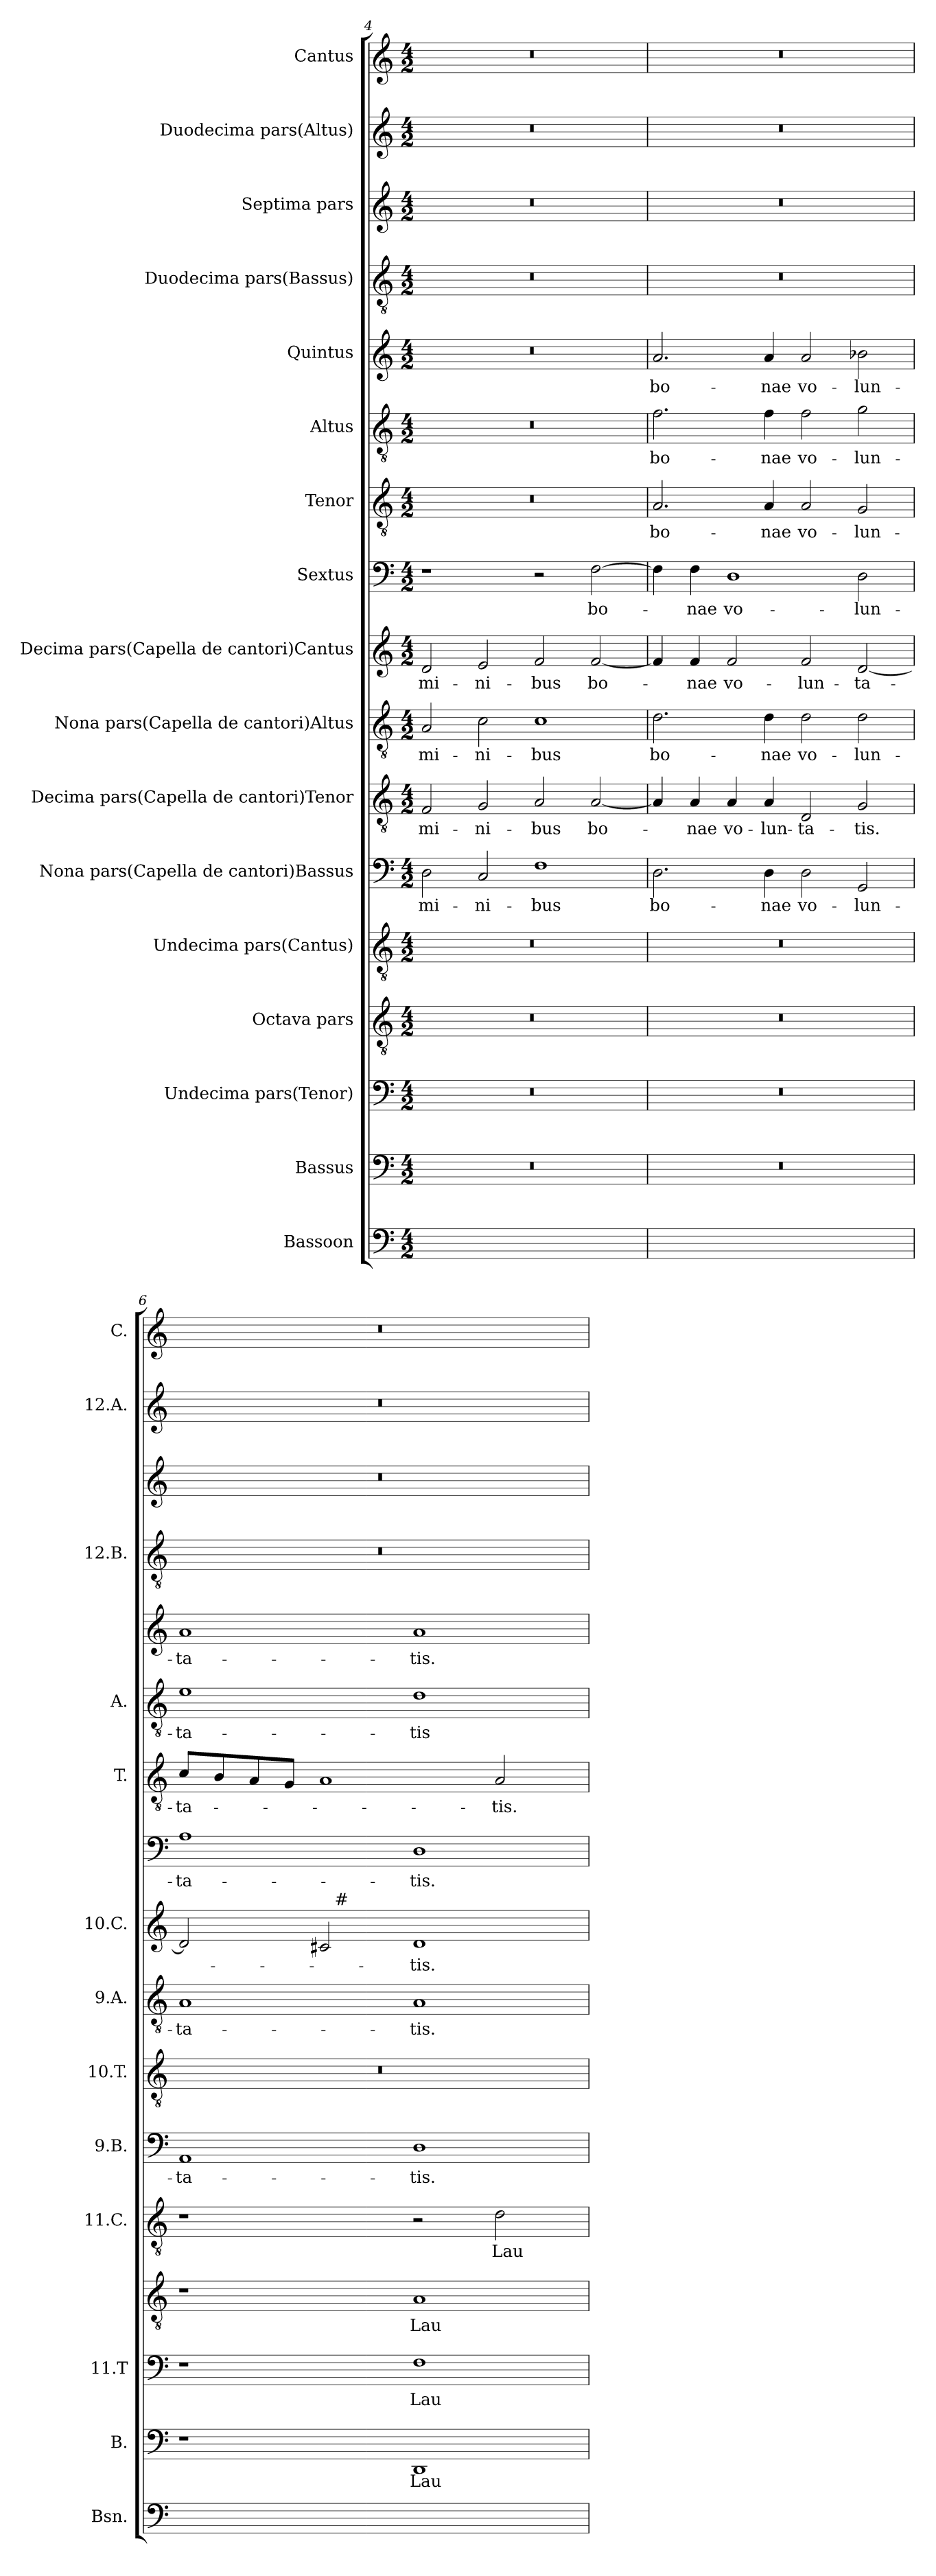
**kern	**text	**kern	**text	**kern	**text	**kern	**text	**kern	**text	**kern	**text	**kern	**text	**kern	**text	**kern	**text	**kern	**text	**kern	**text	**kern	**text	**kern	**text	**kern	**kern	**kern	**kern
*part17	*part17	*part16	*part16	*part15	*part15	*part14	*part14	*part13	*part13	*part12	*part12	*part11	*part11	*part10	*part10	*part9	*part9	*part8	*part8	*part7	*part7	*part6	*part6	*part5	*part5	*part4	*part3	*part2	*part1
*staff17	*staff17	*staff16	*staff16	*staff15	*staff15	*staff14	*staff14	*staff13	*staff13	*staff12	*staff12	*staff11	*staff11	*staff10	*staff10	*staff9	*staff9	*staff8	*staff8	*staff7	*staff7	*staff6	*staff6	*staff5	*staff5	*staff4	*staff3	*staff2	*staff1
*I"Bassoon	*	*I"Bassus	*	*I"Undecima pars(Tenor)	*	*I"Octava pars	*	*I"Undecima pars(Cantus)	*	*I"Nona pars(Capella de cantori)Bassus	*	*I"Decima pars(Capella de cantori)Tenor	*	*I"Nona pars(Capella de cantori)Altus	*	*I"Decima pars(Capella de cantori)Cantus	*	*I"Sextus	*	*I"Tenor	*	*I"Altus	*	*I"Quintus	*	*I"Duodecima pars(Bassus)	*I"Septima pars	*I"Duodecima pars(Altus)	*I"Cantus
*I'Bsn.	*	*I'B.	*	*I'11.T	*	*	*	*I'11.C.	*	*I'9.B.	*	*I'10.T.	*	*I'9.A.	*	*I'10.C.	*	*	*	*I'T.	*	*I'A.	*	*	*	*I'12.B.	*	*I'12.A.	*I'C.
*clefF4	*	*clefF4	*	*clefF4	*	*clefGv2	*	*clefGv2	*	*clefF4	*	*clefGv2	*	*clefGv2	*	*clefG2	*	*clefF4	*	*clefGv2	*	*clefGv2	*	*clefG2	*	*clefGv2	*clefG2	*clefG2	*clefG2
*	*	*	*	*	*	*ITrd7c12	*	*ITrd7c12	*	*	*	*ITrd7c12	*	*ITrd7c12	*	*	*	*	*	*ITrd7c12	*	*ITrd7c12	*	*	*	*ITrd7c12	*	*	*
*k[]	*	*k[]	*	*k[]	*	*k[]	*	*k[]	*	*k[]	*	*k[]	*	*k[]	*	*k[]	*	*k[]	*	*k[]	*	*k[]	*	*k[]	*	*k[]	*k[]	*k[]	*k[]
*a:	*	*a:	*	*a:	*	*a:	*	*a:	*	*a:	*	*a:	*	*a:	*	*a:	*	*a:	*	*a:	*	*a:	*	*a:	*	*a:	*a:	*a:	*a:
*M4/2	*	*M4/2	*	*M4/2	*	*M4/2	*	*M4/2	*	*M4/2	*	*M4/2	*	*M4/2	*	*M4/2	*	*M4/2	*	*M4/2	*	*M4/2	*	*M4/2	*	*M4/2	*M4/2	*M4/2	*M4/2
=4	=4	=4	=4	=4	=4	=4	=4	=4	=4	=4	=4	=4	=4	=4	=4	=4	=4	=4	=4	=4	=4	=4	=4	=4	=4	=4	=4	=4	=4
!	!	!LO:N:vis=1	!	!LO:N:vis=1	!	!LO:N:vis=1	!	!LO:N:vis=1	!	!	!LO:LY:b	!	!LO:LY:b	!	!LO:LY:b	!	!LO:LY:b	!	!	!LO:N:vis=1	!	!LO:N:vis=1	!	!LO:N:vis=1	!	!LO:N:vis=1	!LO:N:vis=1	!LO:N:vis=1	!LO:N:vis=1
0ryy	.	0r	.	0r	.	0r	.	0r	.	2D\	-mi-	2FF/	-mi-	2AA/	-mi-	2d/	-mi-	1r	.	0r	.	0r	.	0r	.	0r	0r	0r	0r
!	!	!	!	!	!	!	!	!	!	!	!LO:LY:b	!	!LO:LY:b	!	!LO:LY:b	!	!LO:LY:b	!	!	!	!	!	!	!	!	!	!	!	!
.	.	.	.	.	.	.	.	.	.	2C/	-ni-	2GG/	-ni-	2C\	-ni-	2e/	-ni-	.	.	.	.	.	.	.	.	.	.	.	.
!	!	!	!	!	!	!	!	!	!	!	!LO:LY:b	!	!LO:LY:b	!	!LO:LY:b	!	!LO:LY:b	!	!	!	!	!	!	!	!	!	!	!	!
.	.	.	.	.	.	.	.	.	.	1F	-bus	2AA/	-bus	1C	-bus	2f/	-bus	2r	.	.	.	.	.	.	.	.	.	.	.
!	!	!	!	!	!	!	!	!	!	!	!	!	!LO:LY:b	!	!	!	!LO:LY:b	!	!LO:LY:b	!	!	!	!	!	!	!	!	!	!
.	.	.	.	.	.	.	.	.	.	.	.	[<2AA/	bo-	.	.	[<2f/	bo-	[>2F\	bo-	.	.	.	.	.	.	.	.	.	.
=5	=5	=5	=5	=5	=5	=5	=5	=5	=5	=5	=5	=5	=5	=5	=5	=5	=5	=5	=5	=5	=5	=5	=5	=5	=5	=5	=5	=5	=5
!	!	!LO:N:vis=1	!	!LO:N:vis=1	!	!LO:N:vis=1	!	!LO:N:vis=1	!	!	!LO:LY:b	!	!	!	!LO:LY:b	!	!	!	!	!	!LO:LY:b	!	!LO:LY:b	!	!LO:LY:b	!LO:N:vis=1	!LO:N:vis=1	!LO:N:vis=1	!LO:N:vis=1
0ryy	.	0r	.	0r	.	0r	.	0r	.	2.D\	bo-	4AA/]	.	2.D\	bo-	4f/]	.	4F\]	.	2.AA/	bo-	2.F\	bo-	2.a/	bo-	0r	0r	0r	0r
!	!	!	!	!	!	!	!	!	!	!	!	!	!LO:LY:b	!	!	!	!LO:LY:b	!	!LO:LY:b	!	!	!	!	!	!	!	!	!	!
.	.	.	.	.	.	.	.	.	.	.	.	4AA/	-nae	.	.	4f/	-nae	4F\	-nae	.	.	.	.	.	.	.	.	.	.
!	!	!	!	!	!	!	!	!	!	!	!	!	!LO:LY:b	!	!	!	!LO:LY:b	!	!LO:LY:b	!	!	!	!	!	!	!	!	!	!
.	.	.	.	.	.	.	.	.	.	.	.	4AA/	vo-	.	.	2f/	vo-	1D	vo-	.	.	.	.	.	.	.	.	.	.
!	!	!	!	!	!	!	!	!	!	!	!LO:LY:b	!	!LO:LY:b	!	!LO:LY:b	!	!	!	!	!	!LO:LY:b	!	!LO:LY:b	!	!LO:LY:b	!	!	!	!
.	.	.	.	.	.	.	.	.	.	4D\	-nae	4AA/	-lun-	4D\	-nae	.	.	.	.	4AA/	-nae	4F\	-nae	4a/	-nae	.	.	.	.
!	!	!	!	!	!	!	!	!	!	!	!LO:LY:b	!	!LO:LY:b	!	!LO:LY:b	!	!LO:LY:b	!	!	!	!LO:LY:b	!	!LO:LY:b	!	!LO:LY:b	!	!	!	!
.	.	.	.	.	.	.	.	.	.	2D\	vo-	2DD/	-ta-	2D\	vo-	2f/	-lun-	.	.	2AA/	vo-	2F\	vo-	2a/	vo-	.	.	.	.
!	!	!	!	!	!	!	!	!	!	!	!LO:LY:b	!	!LO:LY:b	!	!LO:LY:b	!	!LO:LY:b	!	!LO:LY:b	!	!LO:LY:b	!	!LO:LY:b	!	!LO:LY:b	!	!	!	!
.	.	.	.	.	.	.	.	.	.	2GG/	-lun-	2GG/	-tis.	2D\	-lun-	[<2d/	-ta-	2D\	-lun-	2GG/	-lun-	2G\	-lun-	2b-X\	-lun-	.	.	.	.
!!LO:PB:g=z
=6	=6	=6	=6	=6	=6	=6	=6	=6	=6	=6	=6	=6	=6	=6	=6	=6	=6	=6	=6	=6	=6	=6	=6	=6	=6	=6	=6	=6	=6
!	!	!	!	!	!	!	!	!	!	!	!LO:LY:b	!LO:N:vis=1	!	!	!LO:LY:b	!	!	!	!LO:LY:b	!	!LO:LY:b	!	!LO:LY:b	!	!LO:LY:b	!LO:N:vis=1	!LO:N:vis=1	!LO:N:vis=1	!LO:N:vis=1
*	*	*	*	*	*	*	*	*	*	*	*	*	*	*	*	*^	*	*	*	*	*	*	*	*	*	*	*	*	*
1ryy	.	1r	.	1r	.	1r	.	1r	.	1AA	-ta-	0r	.	1AA	-ta-	2d/]	2ryy	.	1A	-ta-	8C/L	-ta-	1E	-ta-	1a	-ta-	0r	0r	0r	0r
.	.	.	.	.	.	.	.	.	.	.	.	.	.	.	.	.	.	.	.	.	8BB/	.	.	.	.	.	.	.	.	.
.	.	.	.	.	.	.	.	.	.	.	.	.	.	.	.	.	.	.	.	.	8AA/	.	.	.	.	.	.	.	.	.
.	.	.	.	.	.	.	.	.	.	.	.	.	.	.	.	.	.	.	.	.	8GG/J	.	.	.	.	.	.	.	.	.
.	.	.	.	.	.	.	.	.	.	.	.	.	.	.	.	2c#/	32ryy	.	.	.	1AA	.	.	.	.	.	.	.	.	.
!	!	!	!	!	!	!	!	!	!	!	!	!	!	!	!	!	!LO:TX:a:t=#	!	!	!	!	!	!	!	!	!	!	!	!	!
.	.	.	.	.	.	.	.	.	.	.	.	.	.	.	.	.	1ryy	.	.	.	.	.	.	.	.	.	.	.	.	.
!	!	!	!LO:LY:b	!	!LO:LY:b	!	!LO:LY:b	!	!	!	!LO:LY:b	!	!	!	!LO:LY:b	!	!	!LO:LY:b	!	!LO:LY:b	!	!	!	!LO:LY:b	!	!LO:LY:b	!	!	!	!
1DDyy	Lau-	1DD	Lau-	1F	Lau-	1AA	Lau-	2r	.	1D	-tis.	.	.	1AA	-tis.	1d	.	-tis.	1D	-tis.	.	.	1D	-tis	1a	-tis.	.	.	.	.
!	!	!	!	!	!	!	!	!	!LO:LY:b	!	!	!	!	!	!	!	!	!	!	!	!	!LO:LY:b	!	!	!	!	!	!	!	!
.	.	.	.	.	.	.	.	2D\	Lau-	.	.	.	.	.	.	.	.	.	.	.	2AA/	-tis.	.	.	.	.	.	.	.	.
.	.	.	.	.	.	.	.	.	.	.	.	.	.	.	.	.	4...ryy	.	.	.	.	.	.	.	.	.	.	.	.	.
*	*	*	*	*	*	*	*	*	*	*	*	*	*	*	*	*v	*v	*	*	*	*	*	*	*	*	*	*	*	*	*
=	=	=	=	=	=	=	=	=	=	=	=	=	=	=	=	=	=	=	=	=	=	=	=	=	=	=	=	=	=
*-	*-	*-	*-	*-	*-	*-	*-	*-	*-	*-	*-	*-	*-	*-	*-	*-	*-	*-	*-	*-	*-	*-	*-	*-	*-	*-	*-	*-	*-
